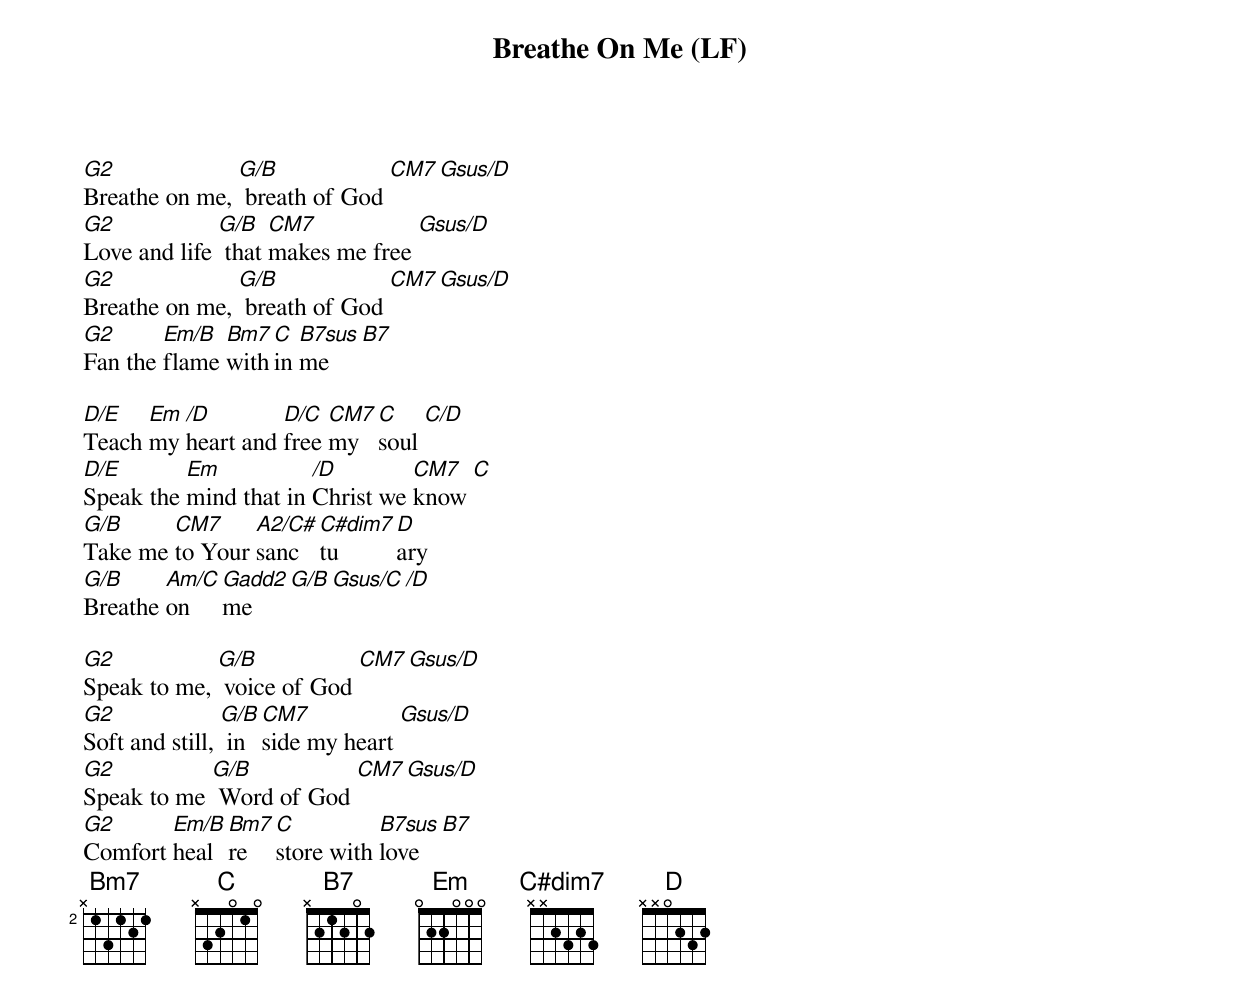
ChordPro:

{title: Breathe On Me (LF)}
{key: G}
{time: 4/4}
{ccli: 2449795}
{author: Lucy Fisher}
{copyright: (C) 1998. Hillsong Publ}

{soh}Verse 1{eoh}
[G2]Breathe on me, [G/B] breath of God [CM7][Gsus/D]
[G2]Love and life [G/B] that [CM7]makes me free [Gsus/D]
[G2]Breathe on me, [G/B] breath of God [CM7][Gsus/D]
[G2]Fan the [Em/B]flame [Bm7]with[C]in [B7sus]me [B7]

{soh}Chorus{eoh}
[D/E]Teach [Em]my [/D]heart and [D/C]free [CM7]my [C]soul [C/D]
[D/E]Speak the [Em]mind that in [/D]Christ we [CM7]know [C]
[G/B]Take me [CM7]to Your [A2/C#]sanc[C#m7(b5)]tu[D]ary
[G/B]Breathe [Am/C]on [Gadd2]me [G/B][Gsus/C][/D]

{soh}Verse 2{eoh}
[G2]Speak to me, [G/B] voice of God [CM7][Gsus/D]
[G2]Soft and still, [G/B] in[CM7]side my heart [Gsus/D]
[G2]Speak to me [G/B] Word of God [CM7][Gsus/D]
[G2]Comfort [Em/B]heal [Bm7]re[C]store with [B7sus]love [B7]
